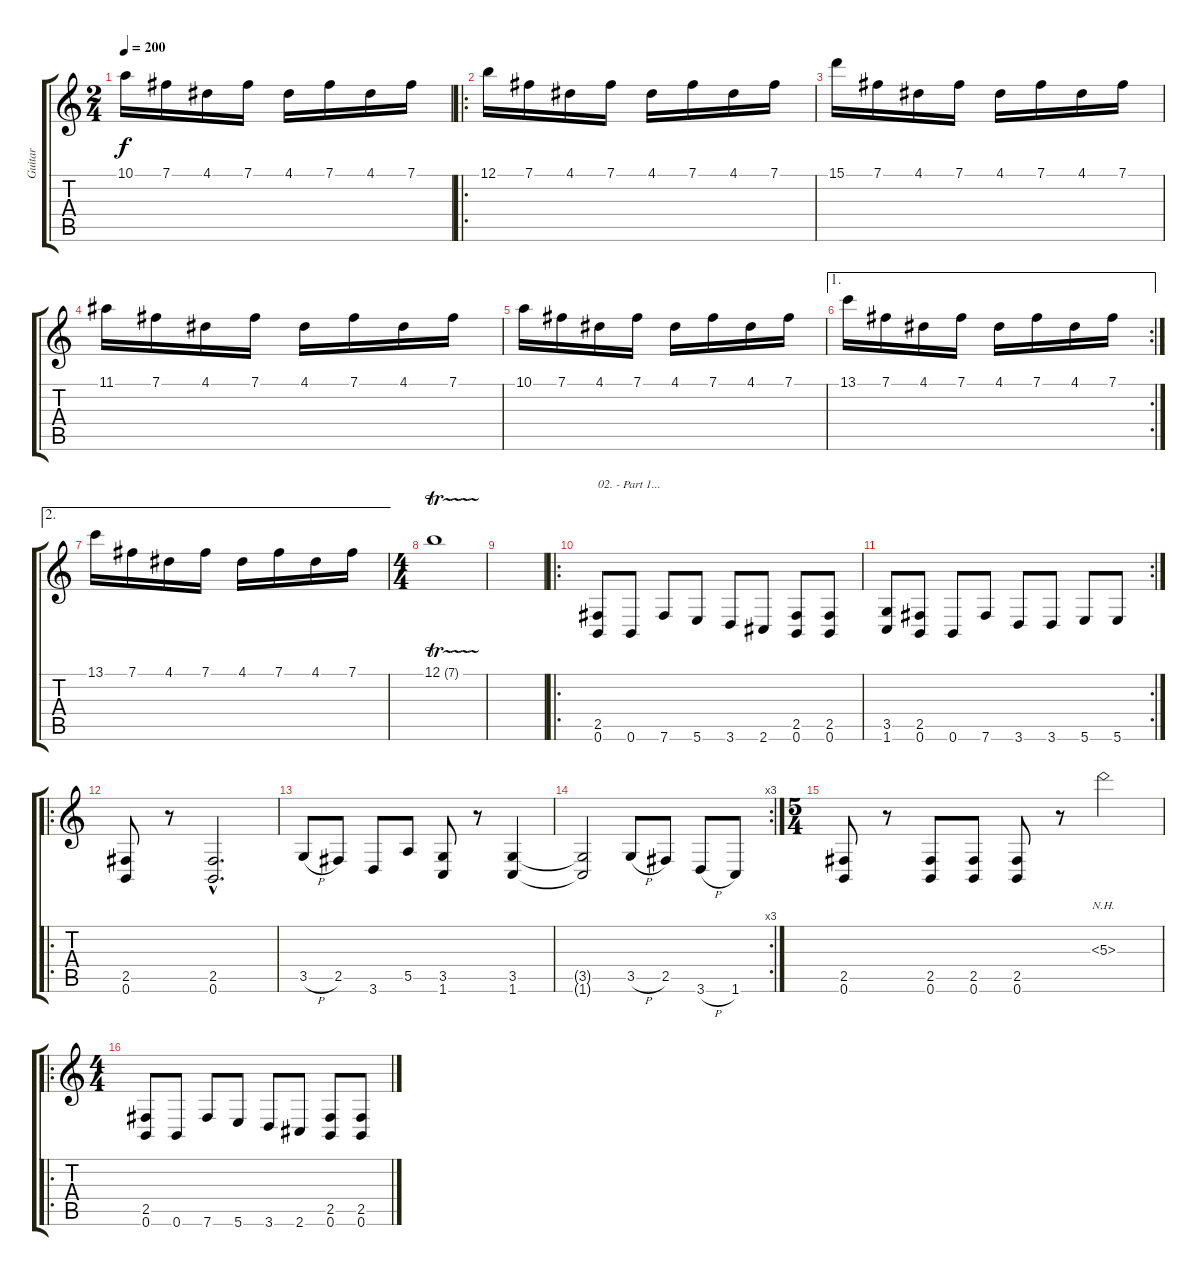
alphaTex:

\track ("Guitar " "Guitar ") {instrument distortionguitar}
\staff {score tabs}
\tuning (B3 Gb3 D3 A2 E2 B1) {hide}
\ts (2 4)
\tempo 200
\clef g2
\ks c
10.1.16{dy f} 7.1.16 4.1.16 7.1.16 4.1.16 7.1.16 4.1.16 7.1.16 |
\ro
12.1.16 7.1.16 4.1.16 7.1.16 4.1.16 7.1.16 4.1.16 7.1.16 |
15.1.16 7.1.16 4.1.16 7.1.16 4.1.16 7.1.16 4.1.16 7.1.16 |
11.1.16 7.1.16 4.1.16 7.1.16 4.1.16 7.1.16 4.1.16 7.1.16 |
10.1.16 7.1.16 4.1.16 7.1.16 4.1.16 7.1.16 4.1.16 7.1.16 |
\ae 1
\rc 2
13.1.16 7.1.16 4.1.16 7.1.16 4.1.16 7.1.16 4.1.16 7.1.16 |
\ae 2
13.1.16 7.1.16 4.1.16 7.1.16 4.1.16 7.1.16 4.1.16 7.1.16 |
\ts (4 4)
12.1{tr (7 16)}.1 |
|
\ro
(2.5 0.6).8{txt "02. - Part 1..."} 0.6.8 7.6.8 5.6.8 3.6.8 2.6.8 (2.5 0.6).8 (2.5 0.6).8 |
\rc 2
(3.5 1.6).8 (2.5 0.6).8 0.6.8 7.6.8 3.6.8 3.6.8 5.6.8 5.6.8 |
\ro
(2.5 0.6).8 r.8 (2.5{hac} 0.6{hac}).2{d} |
3.5{h}.8 2.5.8 3.6.8 5.5.8 (3.5 1.6).8 r.8 (3.5 1.6).4 |
\rc 3
(3.5{t} 1.6{t}).2 3.5{h}.8 2.5.8 3.6{h}.8 1.6.8 |
\ts (5 4)
(2.5 0.6).8 r.8 (2.5 0.6).8 (2.5 0.6).8 (2.5 0.6).8 r.8 5.3{nh}.2 |
\ro
\ts (4 4)
(2.5 0.6).8 0.6.8 7.6.8 5.6.8 3.6.8 2.6.8 (2.5 0.6).8 (2.5 0.6).8
